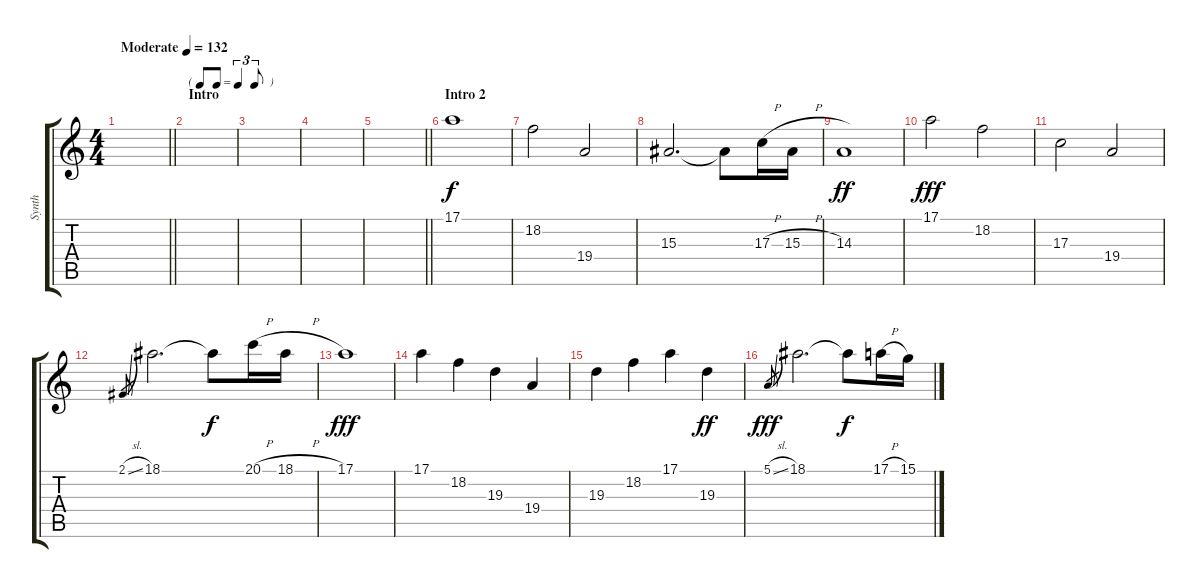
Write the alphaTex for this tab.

\track ("Synth" "Synth") {instrument pad8sweep}
\staff {score tabs}
\tuning (E4 B3 G3 D3 A2 E2) {hide}
\ts (4 4)
\tempo (132 "Moderate")
\clef g2
\barLineRight lightlight
\ks c
|
\tf triplet8th
\section ("" "Intro")
|
|
|
\barLineRight lightlight
|
\section ("" "Intro 2")
17.1.1 |
18.2.2 19.4.2 |
15.3.2{d} 15.3{t}.8{dy f} 17.3{h}.16 15.3{h}.16 |
14.3.1{dy ff} |
17.1.2{dy fff} 18.2.2 |
17.3.2 19.4.2 |
2.1{sl}.8{gr} 18.1.2{d} 18.1{t}.8{dy f} 20.1{h}.16 18.1{h}.16 |
17.1.1{dy fff} |
17.1.4 18.2.4 19.3.4 19.4.4 |
19.3.4 18.2.4 17.1.4 19.3.4{dy ff} |
5.1{sl}.8{gr dy fff} 18.1.2{d} 18.1{t}.8{dy f} 17.1{h}.16 15.1{h}.16
